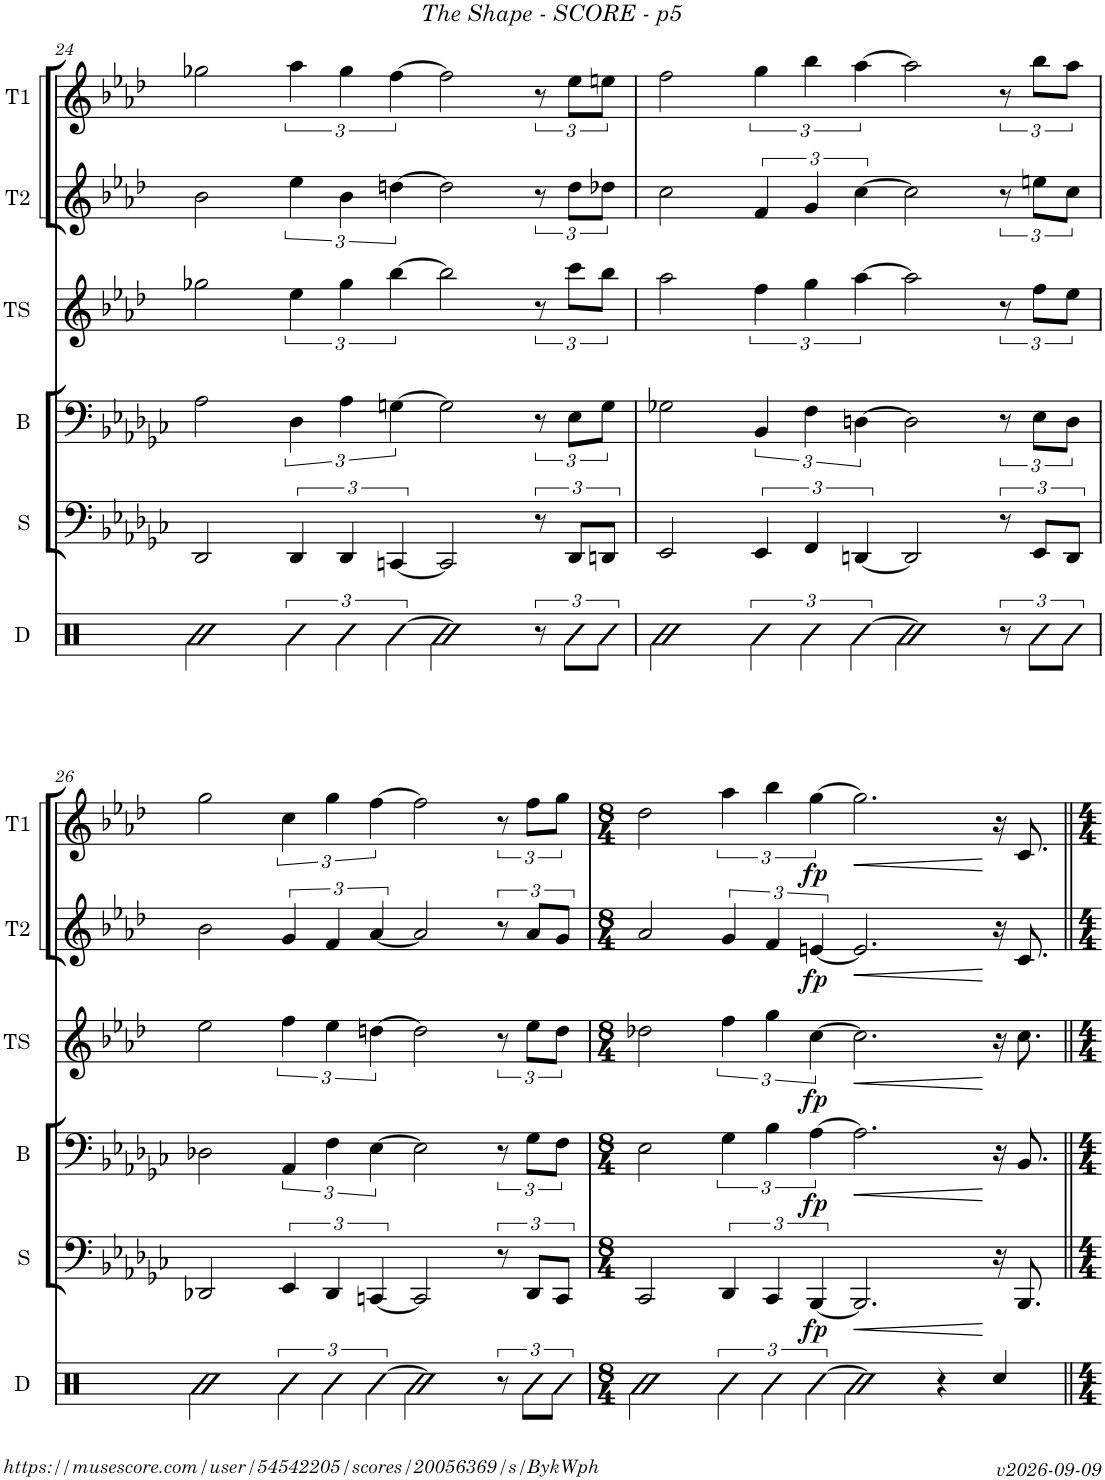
**kern	**kern	**dynam	**kern	**dynam	**kern	**dynam	**kern	**dynam	**kern	**dynam
*part6	*part5	*part5	*part4	*part4	*part3	*part3	*part2	*part2	*part1	*part1
*staff6	*staff5	*staff5	*staff4	*staff4	*staff3	*staff3	*staff2	*staff2	*staff1	*staff1
*I"Drums	*I"Sousa	*	*I"Trombone	*	*I"Tenor Sax	*	*I"Trumpet 2	*	*I"Trumpet 1	*
*I'D	*I'S	*	*	*	*I'TS	*	*I'T2	*	*I'T1	*
!!LO:PB:g=z
*clefX	*clefF4	*	*clefF4	*	*clefG2	*	*clefG2	*	*clefG2	*
*	*	*	*	*	*Trd8c14	*	*Trd1c2	*	*Trd1c2	*
*k[]	*k[b-e-a-d-g-c-]	*	*k[b-e-a-d-g-c-]	*	*k[b-e-a-d-]	*	*k[b-e-a-d-]	*	*k[b-e-a-d-]	*
*M7/4	*M7/4	*	*M7/4	*	*M7/4	*	*M7/4	*	*M7/4	*
=24	=24	=24	=24	=24	=24	=24	=24	=24	=24	=24
2R\	2DD-/	.	2A-\	.	2gg-X\	.	2b-\	.	2gg-X\	.
6R\	6DD-/	.	6D-\	.	6ee-\	.	6ee-\	.	6aa-\	.
6R\	6DD-/	.	6A-\	.	6gg-\	.	6b-\	.	6gg-\	.
[6R\	[6CCn/	.	[6Gn\	.	[6bb-\	.	[6ddn\	.	[6ff\	.
2R\]	2CC/]	.	2G\]	.	2bb-\]	.	2dd\]	.	2ff\]	.
12r	12r	.	12r	.	12r	.	12r	.	12r	.
12R\L	12DD-/L	.	12E-\L	.	12ccc\L	.	12dd\L	.	12ee-\L	.
12R\J	12DDn/J	.	12G\J	.	12bb-\J	.	12dd-X\J	.	12een\J	.
=25	=25	=25	=25	=25	=25	=25	=25	=25	=25	=25
2R\	2EE-/	.	2G-X\	.	2aa-\	.	2cc\	.	2ff\	.
6R\	6EE-/	.	6BB-/	.	6ff\	.	6f/	.	6gg\	.
6R\	6FF/	.	6F\	.	6gg\	.	6g/	.	6bb-\	.
[6R\	[6DDn/	.	[6Dn\	.	[6aa-\	.	[6cc\	.	[6aa-\	.
2R\]	2DD/]	.	2D\]	.	2aa-\]	.	2cc\]	.	2aa-\]	.
12r	12r	.	12r	.	12r	.	12r	.	12r	.
12R\L	12EE-/L	.	12E-\L	.	12ff\L	.	12een\L	.	12bb-\L	.
12R\J	12DD/J	.	12D\J	.	12ee-\J	.	12cc\J	.	12aa-\J	.
!!LO:LB:g=z
=26	=26	=26	=26	=26	=26	=26	=26	=26	=26	=26
2R\	2DD-X/	.	2D-X\	.	2ee-\	.	2b-\	.	2gg\	.
6R\	6EE-/	.	6AA-/	.	6ff\	.	6g/	.	6cc\	.
6R\	6DD-/	.	6F\	.	6ee-\	.	6f/	.	6gg\	.
[6R\	[6CCn/	.	[6E-\	.	[6ddn\	.	[6a-/	.	[6ff\	.
2R\]	2CC/]	.	2E-\]	.	2dd\]	.	2a-/]	.	2ff\]	.
12r	12r	.	12r	.	12r	.	12r	.	12r	.
12R\L	12DD-/L	.	12G-\L	.	12ee-\L	.	12a-/L	.	12ff\L	.
12R\J	12CC/J	.	12F\J	.	12dd\J	.	12g/J	.	12gg\J	.
=27	=27	=27	=27	=27	=27	=27	=27	=27	=27	=27
*M8/4	*M8/4	*	*M8/4	*	*M8/4	*	*M8/4	*	*M8/4	*
2R\	2CC-/	.	2E-\	.	2dd-X\	.	2a-/	.	2dd-\	.
6R\	6DD-/	.	6G-\	.	6ff\	.	6g/	.	6aa-\	.
6R\	6CC-/	.	6B-\	.	6gg\	.	6f/	.	6bb-\	.
!	!	!LO:DY:b	!	!LO:DY:b	!	!LO:DY:b	!	!LO:DY:b	!	!LO:DY:b
[6R\	[6BBB-/	fp	[6A-\	fp	[6cc\	fp	[6en/	fp	[6gg\	fp
!	!	!LO:HP:b	!	!LO:HP:b	!	!LO:HP:b	!	!LO:HP:b	!	!LO:HP:b
2R\]	2.BBB-/]	<	2.A-\]	<	2.cc\]	<	2.e/]	<	2.gg\]	<
4r	.	.	.	.	.	.	.	.	.	.
4Rcc/	16r	[	16r	[	16r	[	16r	[	16r	[
.	8.BBB-/	.	8.BB-/	.	8.cc\	.	8.c/	.	8.c/	.
=||	=||	=||	=||	=||	=||	=||	=||	=||	=||	=||
*-	*-	*-	*-	*-	*-	*-	*-	*-	*-	*-
